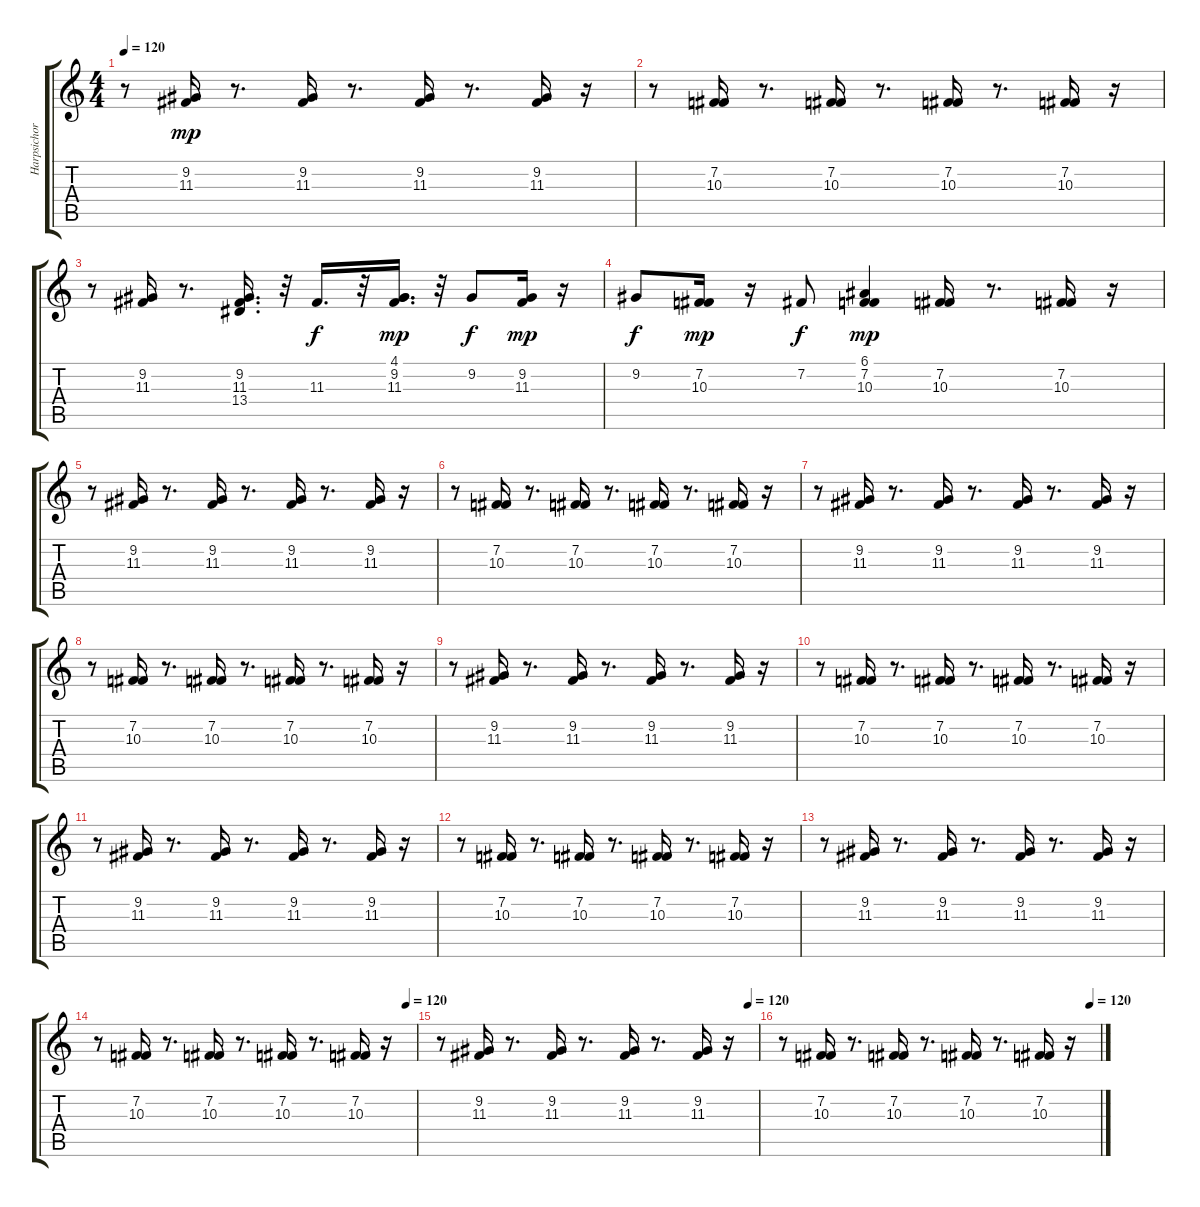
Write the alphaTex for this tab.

\track ("Harpsichord" "Harpsichor") {instrument harpsichord}
\staff {score tabs}
\tuning (E4 B3 G3 D3 A2 E2) {hide}
\ts (4 4)
\tempo 120
\clef g2
\ks c
r.8{dy mp} (9.2 11.3).16 r.8{d} (9.2 11.3).16 r.8{d} (9.2 11.3).16 r.8{d} (9.2 11.3).16 r.16 |
r.8 (7.2 10.3).16 r.8{d} (7.2 10.3).16 r.8{d} (7.2 10.3).16 r.8{d} (7.2 10.3).16 r.16 |
r.8 (9.2 11.3).16 r.8{d} (9.2 11.3 13.4).16{d} r.32 11.3.16{d dy f} r.32 (4.1 9.2 11.3).16{d dy mp} r.32 9.2.8{dy f} (9.2 11.3).16{dy mp} r.16 |
9.2.8{dy f} (7.2 10.3).16{dy mp} r.16 7.2.8{dy f} (6.1 7.2 10.3).4{dy mp} (7.2 10.3).16 r.8{d} (7.2 10.3).16 r.16 |
r.8 (9.2 11.3).16 r.8{d} (9.2 11.3).16 r.8{d} (9.2 11.3).16 r.8{d} (9.2 11.3).16 r.16 |
r.8 (7.2 10.3).16 r.8{d} (7.2 10.3).16 r.8{d} (7.2 10.3).16 r.8{d} (7.2 10.3).16 r.16 |
r.8 (9.2 11.3).16 r.8{d} (9.2 11.3).16 r.8{d} (9.2 11.3).16 r.8{d} (9.2 11.3).16 r.16 |
r.8 (7.2 10.3).16 r.8{d} (7.2 10.3).16 r.8{d} (7.2 10.3).16 r.8{d} (7.2 10.3).16 r.16 |
r.8 (9.2 11.3).16 r.8{d} (9.2 11.3).16 r.8{d} (9.2 11.3).16 r.8{d} (9.2 11.3).16 r.16 |
r.8 (7.2 10.3).16 r.8{d} (7.2 10.3).16 r.8{d} (7.2 10.3).16 r.8{d} (7.2 10.3).16 r.16 |
r.8 (9.2 11.3).16 r.8{d} (9.2 11.3).16 r.8{d} (9.2 11.3).16 r.8{d} (9.2 11.3).16 r.16 |
r.8 (7.2 10.3).16 r.8{d} (7.2 10.3).16 r.8{d} (7.2 10.3).16 r.8{d} (7.2 10.3).16 r.16 |
r.8 (9.2 11.3).16 r.8{d} (9.2 11.3).16 r.8{d} (9.2 11.3).16 r.8{d} (9.2 11.3).16 r.16 |
\tempo (120 0.96875)
r.8 (7.2 10.3).16 r.8{d} (7.2 10.3).16 r.8{d} (7.2 10.3).16 r.8{d} (7.2 10.3).16 r.16 |
\tempo (120 0.96875)
r.8 (9.2 11.3).16 r.8{d} (9.2 11.3).16 r.8{d} (9.2 11.3).16 r.8{d} (9.2 11.3).16 r.16 |
\tempo (120 0.96875)
r.8 (7.2 10.3).16 r.8{d} (7.2 10.3).16 r.8{d} (7.2 10.3).16 r.8{d} (7.2 10.3).16 r.16
